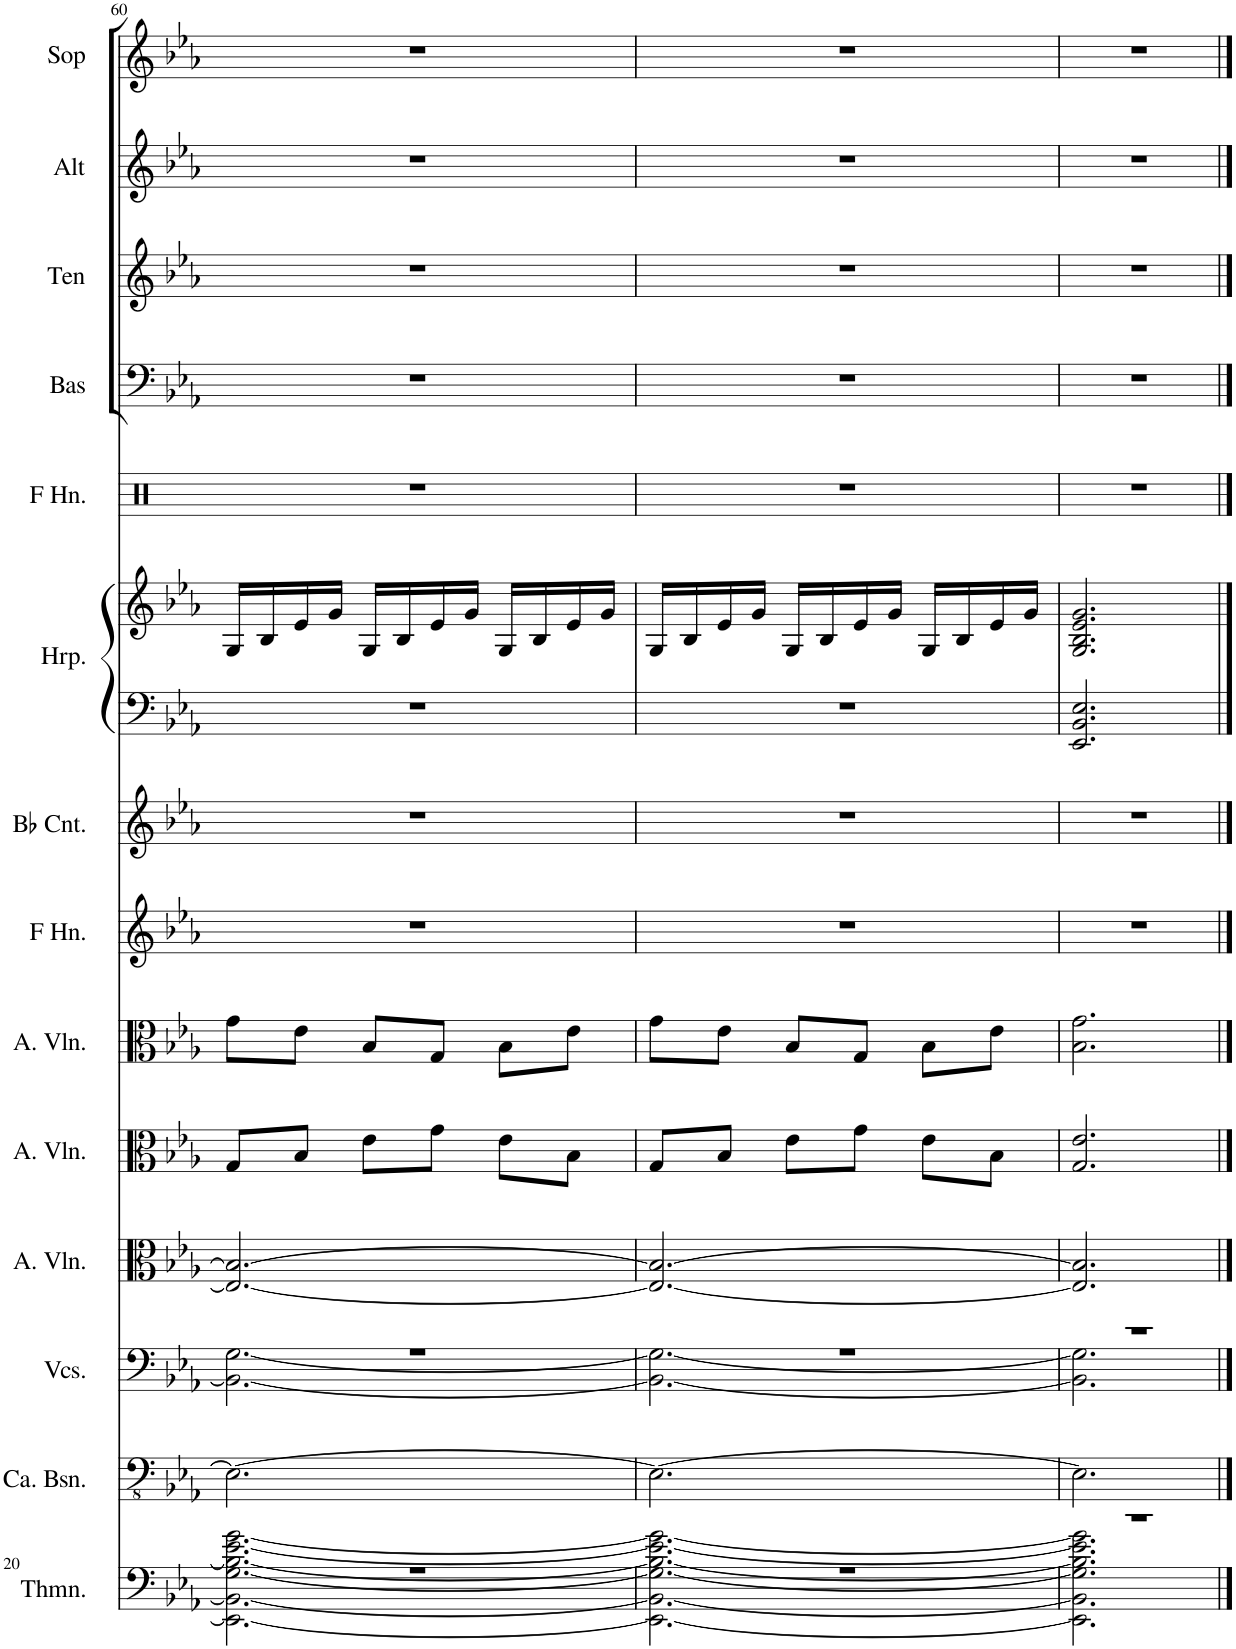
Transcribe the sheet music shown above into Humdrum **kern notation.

**kern	**kern	**kern	**kern	**kern	**kern	**kern	**kern	**kern	**kern	**kern	**kern	**kern	**kern	**kern
*part14	*part13	*part12	*part11	*part10	*part9	*part8	*part7	*part6	*part6	*part5	*part4	*part3	*part2	*part1
*staff15	*staff14	*staff13	*staff12	*staff11	*staff10	*staff9	*staff8	*staff7	*staff6	*staff5	*staff4	*staff3	*staff2	*staff1
*I"Theremin, Organ	*I"Contrabassen	*I"Cello II	*I"Cello I	*I"Altviolen	*I"Altviolen	*I"Hoorn in F	*I"Cornet in Bb	*I"Harp, Harp	*	*I"Hoorn in F,	*I"Bas	*I"Ten	*I"Alt	*I"Sop
*I'Thmn.	*I'Ca. Bsn.	*	*	*I'A. Vln.	*I'A. Vln.	*	*	*I'Hrp.	*	*	*I'Bas	*I'Ten	*I'Alt	*I'Sop
!!LO:PB:g=z
*clefF4	*clefFv4	*clefF4	*clefC3	*clefC3	*clefC3	*clefG2	*clefG2	*clefF4	*clefG2	*clefX	*clefF4	*clefG2	*clefG2	*clefG2
*	*	*	*	*	*	*Trd4c7	*Trd1c2	*	*	*Trd4c7	*	*Trd1c2	*Trd1c2	*
*k[b-e-a-]	*k[b-e-a-]	*k[b-e-a-]	*k[b-e-a-]	*k[b-e-a-]	*k[b-e-a-]	*k[b-e-a-]	*k[b-e-a-]	*k[b-e-a-]	*k[b-e-a-]	*k[b-e-a-]	*k[b-e-a-]	*k[b-e-a-]	*k[b-e-a-]	*k[b-e-a-]
*M3/4	*M3/4	*M3/4	*M3/4	*M3/4	*M3/4	*M3/4	*M3/4	*M3/4	*M3/4	*M3/4	*M3/4	*M3/4	*M3/4	*M3/4
=60	=60	=60	=60	=60	=60	=60	=60	=60	=60	=60	=60	=60	=60	=60
*^	*	*^	*	*	*	*	*	*	*	*	*	*	*	*
2.r	2.EE-\_ 2.BB-\_ [2.G\ 2.B-\_ [2.e-\ [2.g\	2.EE-\_	2.r	2.BB-\_ [2.G\	2.E-/_ 2.B-/_	8G/L	8g\L	2.r	2.r	2.r	16G/LL	2.r	2.r	2.r	2.r	2.r
.	.	.	.	.	.	.	.	.	.	.	16B-/	.	.	.	.	.
.	.	.	.	.	.	8B-/J	8e-\J	.	.	.	16e-/	.	.	.	.	.
.	.	.	.	.	.	.	.	.	.	.	16g/JJ	.	.	.	.	.
.	.	.	.	.	.	8e-\L	8B-/L	.	.	.	16G/LL	.	.	.	.	.
.	.	.	.	.	.	.	.	.	.	.	16B-/	.	.	.	.	.
.	.	.	.	.	.	8g\J	8G/J	.	.	.	16e-/	.	.	.	.	.
.	.	.	.	.	.	.	.	.	.	.	16g/JJ	.	.	.	.	.
.	.	.	.	.	.	8e-\L	8B-\L	.	.	.	16G/LL	.	.	.	.	.
.	.	.	.	.	.	.	.	.	.	.	16B-/	.	.	.	.	.
.	.	.	.	.	.	8B-\J	8e-\J	.	.	.	16e-/	.	.	.	.	.
.	.	.	.	.	.	.	.	.	.	.	16g/JJ	.	.	.	.	.
=61	=61	=61	=61	=61	=61	=61	=61	=61	=61	=61	=61	=61	=61	=61	=61	=61
2.r	2.EE-\_ 2.BB-\_ 2.G\_ 2.B-\_ 2.e-\_ 2.g\_	2.EE-\_	2.r	2.BB-\_ 2.G\_	2.E-/_ 2.B-/_	8G/L	8g\L	2.r	2.r	2.r	16G/LL	2.r	2.r	2.r	2.r	2.r
.	.	.	.	.	.	.	.	.	.	.	16B-/	.	.	.	.	.
.	.	.	.	.	.	8B-/J	8e-\J	.	.	.	16e-/	.	.	.	.	.
.	.	.	.	.	.	.	.	.	.	.	16g/JJ	.	.	.	.	.
.	.	.	.	.	.	8e-\L	8B-/L	.	.	.	16G/LL	.	.	.	.	.
.	.	.	.	.	.	.	.	.	.	.	16B-/	.	.	.	.	.
.	.	.	.	.	.	8g\J	8G/J	.	.	.	16e-/	.	.	.	.	.
.	.	.	.	.	.	.	.	.	.	.	16g/JJ	.	.	.	.	.
.	.	.	.	.	.	8e-\L	8B-\L	.	.	.	16G/LL	.	.	.	.	.
.	.	.	.	.	.	.	.	.	.	.	16B-/	.	.	.	.	.
.	.	.	.	.	.	8B-\J	8e-\J	.	.	.	16e-/	.	.	.	.	.
.	.	.	.	.	.	.	.	.	.	.	16g/JJ	.	.	.	.	.
=62	=62	=62	=62	=62	=62	=62	=62	=62	=62	=62	=62	=62	=62	=62	=62	=62
2.r	2.EE-\] 2.BB-\] 2.G\] 2.B-\] 2.e-\] 2.g\]	2.EE-\]	2.r	2.BB-\] 2.G\]	2.E-/] 2.B-/]	2.G/ 2.e-/	2.B-\ 2.g\	2.r	2.r	2.EE-/ 2.BB-/ 2.E-/	2.G/ 2.B-/ 2.e-/ 2.g/	2.r	2.r	2.r	2.r	2.r
*v	*v	*	*v	*v	*	*	*	*	*	*	*	*	*	*	*	*
==	==	==	==	==	==	==	==	==	==	==	==	==	==	==
*-	*-	*-	*-	*-	*-	*-	*-	*-	*-	*-	*-	*-	*-	*-
